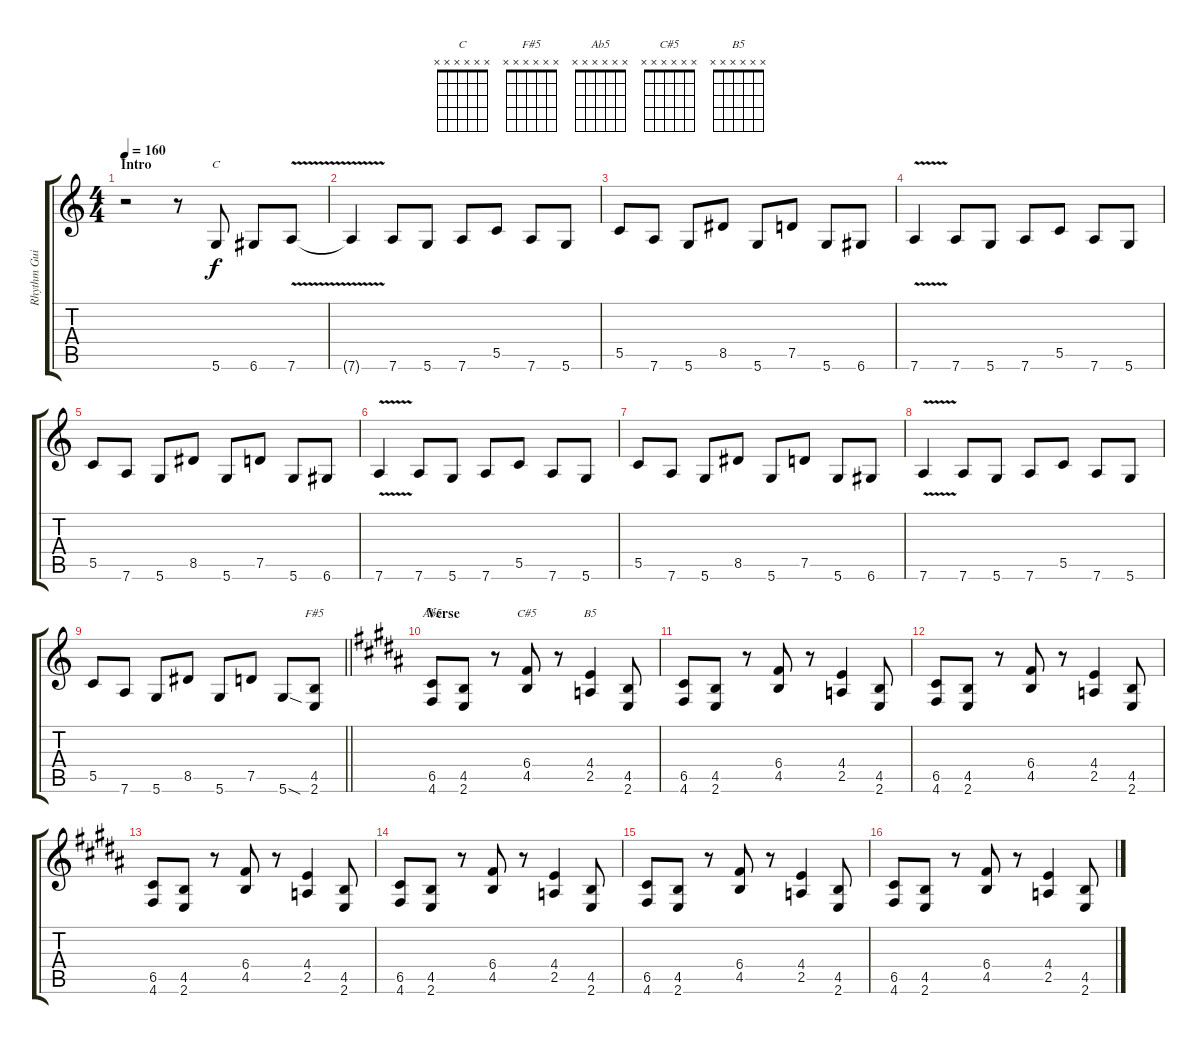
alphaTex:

\track ("Rhythm Guitar 1" "Rhythm Gui") {instrument distortionguitar}
\staff {score tabs}
\tuning (D4 A3 F3 C3 G2 D2) {hide}
\chord ("C" x x x x x x)
\chord ("F#5" x x x x x x)
\chord ("Ab5" x x x x x x)
\chord ("C#5" x x x x x x)
\chord ("B5" x x x x x x)
\ts (4 4)
\section ("" "Intro")
\tempo 160
\clef g2
\ks aminor
r.2{dy f instrument distortionguitar} r.8 5.6.8{ch "C"} 6.6.8 7.6{v}.8 |
7.6{v t}.4 7.6.8 5.6.8 7.6.8 5.5.8 7.6.8 5.6.8 |
5.5.8 7.6.8 5.6.8 8.5.8 5.6.8 7.5.8 5.6.8 6.6.8 |
7.6{v}.4 7.6.8 5.6.8 7.6.8 5.5.8 7.6.8 5.6.8 |
5.5.8 7.6.8 5.6.8 8.5.8 5.6.8 7.5.8 5.6.8 6.6.8 |
7.6{v}.4 7.6.8 5.6.8 7.6.8 5.5.8 7.6.8 5.6.8 |
5.5.8 7.6.8 5.6.8 8.5.8 5.6.8 7.5.8 5.6.8 6.6.8 |
7.6{v}.4 7.6.8 5.6.8 7.6.8 5.5.8 7.6.8 5.6.8 |
\barLineRight lightlight
5.5.8 7.6.8 5.6.8 8.5.8 5.6.8 7.5.8 5.6{sod}.8 (4.5 2.6).8{ch "F#5"} |
\section ("" "Verse")
\ks g#minor
(6.5 4.6).8{ch "Ab5"} (4.5 2.6).8 r.8 (6.4 4.5).8{ch "C#5"} r.8 (4.4 2.5).4{ch "B5"} (4.5 2.6).8 |
(6.5 4.6).8 (4.5 2.6).8 r.8 (6.4 4.5).8 r.8 (4.4 2.5).4 (4.5 2.6).8 |
(6.5 4.6).8 (4.5 2.6).8 r.8 (6.4 4.5).8 r.8 (4.4 2.5).4 (4.5 2.6).8 |
(6.5 4.6).8 (4.5 2.6).8 r.8 (6.4 4.5).8 r.8 (4.4 2.5).4 (4.5 2.6).8 |
(6.5 4.6).8 (4.5 2.6).8 r.8 (6.4 4.5).8 r.8 (4.4 2.5).4 (4.5 2.6).8 |
(6.5 4.6).8 (4.5 2.6).8 r.8 (6.4 4.5).8 r.8 (4.4 2.5).4 (4.5 2.6).8 |
(6.5 4.6).8 (4.5 2.6).8 r.8 (6.4 4.5).8 r.8 (4.4 2.5).4 (4.5 2.6).8
